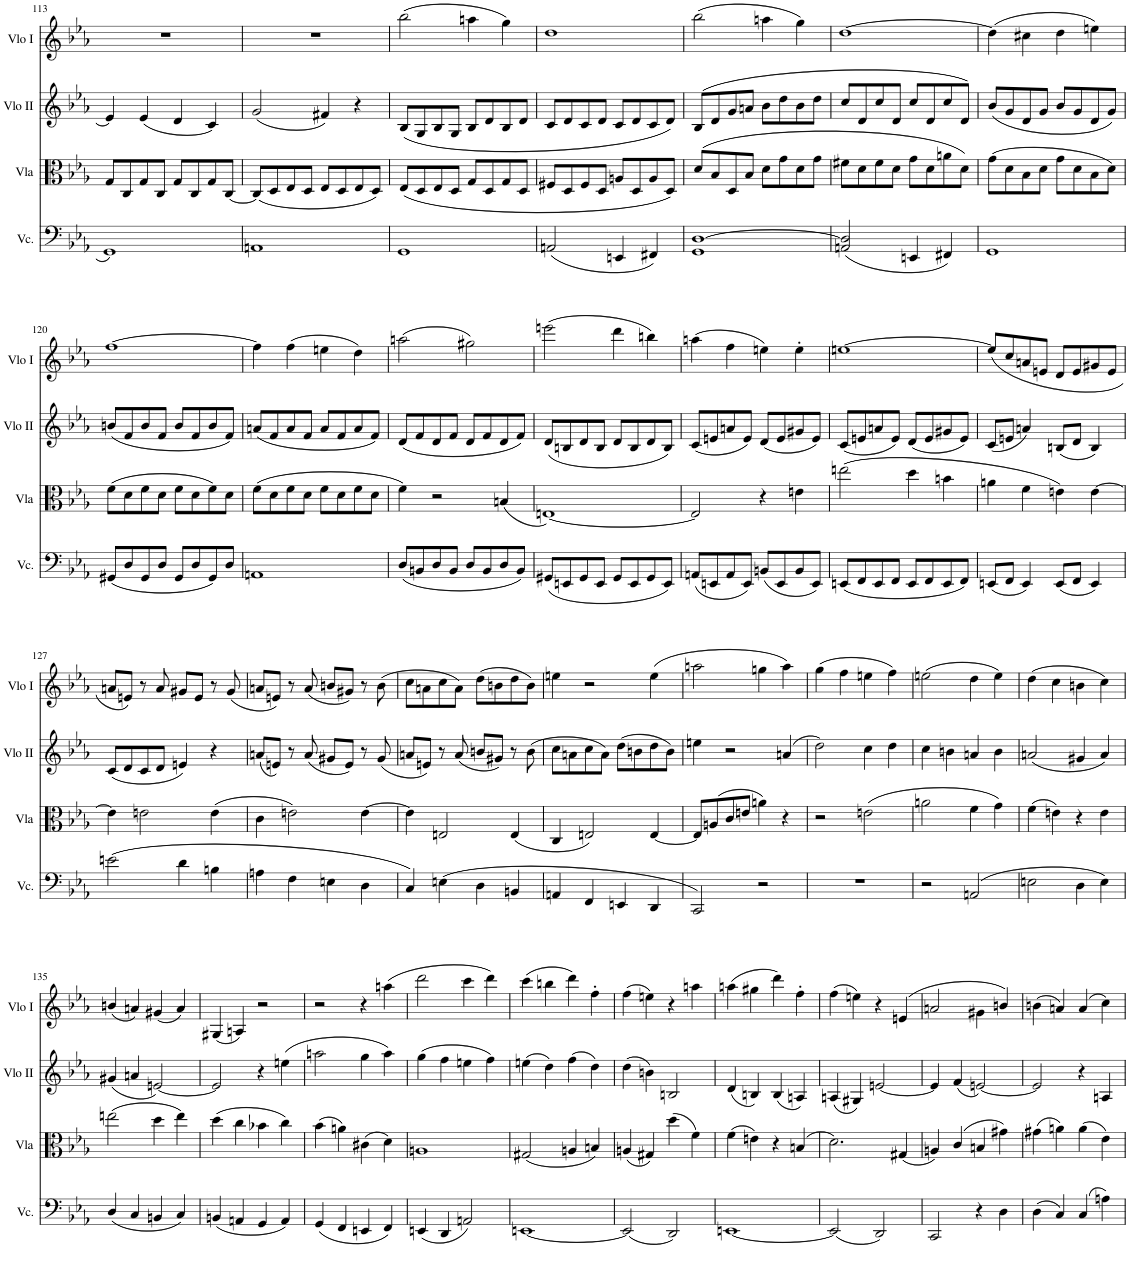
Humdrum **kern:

**kern	**kern	**kern	**kern
*part4	*part3	*part2	*part1
*staff4	*staff3	*staff2	*staff1
*I"Violoncello	*I"Viola	*I"Violino II	*I"Violino I
*I'Vc.	*I'Vla	*I'Vlo II	*I'Vlo I
!!LO:PB:g=z
*clefF4	*clefC3	*clefG2	*clefG2
*k[b-e-a-]	*k[b-e-a-]	*k[b-e-a-]	*k[b-e-a-]
*M4/4	*M4/4	*M4/4	*M4/4
*met(c)	*met(c)	*met(c)	*met(c)
=113	=113	=113	=113
1GG	8G/L	4e-/]	1r
.	8C/	.	.
.	8G/	(4e-/	.
.	8C/J	.	.
.	8G/L	4d/	.
.	8C/	.	.
.	8G/	4c/)	.
.	[8C/J	.	.
=114	=114	=114	=114
1AAn	(8C/L]	(2g/	1r
.	8D/	.	.
.	8E-/	.	.
.	8D/J	.	.
.	8E-/L	4f#X/)	.
.	8D/	.	.
.	8E-/	4r	.
.	8D/J)	.	.
=115	=115	=115	=115
1GG	(8E-/L	(8B-/L	(2bb-\
.	8D/	8G/	.
.	8E-/	8B-/	.
.	8D/J	8G/J	.
.	8G/L	8B-/L	4aan\
.	8D/	8d/	.
.	8G/	8B-/	4gg\)
.	8D/J	8d/J	.
=116	=116	=116	=116
(2AAn/	8F#X/L	8c/L	1dd
.	8D/	8d/	.
.	8F#/	8c/	.
.	8D/J	8d/J	.
4EEn/	8An/L	8c/L	.
.	8D/	8d/	.
4FF#X/)	8A/	8c/	.
.	8D/J)	8d/J)	.
=117	=117	=117	=117
1GG [1D	(8d/L	(8B-/L	(2bb-\
.	8B-/	8d/	.
.	8D/	8g/	.
.	8B-/J	8an/J	.
.	8d\L	8b-\L	4aan\
.	8g\	8dd\	.
.	8d\	8b-\	4gg\)
.	8g\J	8dd\J	.
=118	=118	=118	=118
(2AAn/ 2D/]	8f#X\L	8cc/L	[1dd
.	8d\	8d/	.
.	8f#\	8cc/	.
.	8d\J	8d/J	.
4EEn/	8g\L	8cc/L	.
.	8d\	8d/	.
4FF#X/)	8an\	8cc/	.
.	8d\J)	8d/J)	.
=119	=119	=119	=119
1GG	(8g\L	(8b-/L	(4dd\]
.	8d\	8g/	.
.	8B-\	8d/	4cc#X\
.	8d\J	8g/J	.
.	8g\L	8b-/L	4dd\
.	8d\	8g/	.
.	8B-\	8d/	4een\)
.	8d\J)	8g/J)	.
!!LO:LB:g=z
=120	=120	=120	=120
(8GG#X/L	(8f\L	(8bn/L	[1ff
8D/	8d\	8f/	.
8GG#/	8f\	8b/	.
8D/J	8d\J	8f/J	.
8GG#/L	8f\L	8b/L	.
8D/	8d\	8f/	.
8GG#/)	8f\)	8b/	.
8D/J	8d\J	8f/J)	.
=121	=121	=121	=121
1AAn	(8f\L	(8an/L	4ff\]
.	8d\	8f/	.
.	8f\	8a/	(4ff\
.	8d\J	8f/J	.
.	8f\L	8a/L	4een\
.	8d\	8f/	.
.	8f\	8a/	4dd\)
.	8d\J	8f/J)	.
=122	=122	=122	=122
(8D/L	4f\)	(8d/L	(2aan\
8BBn/	.	8f/	.
8D/	2r	8d/	.
8BB/J	.	8f/J	.
8D/L	.	8d/L	2gg#X\)
8BB/	.	8f/	.
8D/	(4Bn/	8d/	.
8BB/J)	.	8f/J)	.
=123	=123	=123	=123
(8GG#X/L	[1En)	(8d/L	(2eeen\
8EEn/	.	8Bn/	.
8GG#/	.	8d/	.
8EE/J	.	8B/J	.
8GG#/L	.	8d/L	4ddd\
8EE/	.	8B/	.
8GG#/	.	8d/	4bbn\)
8EE/J)	.	8B/J)	.
=124	=124	=124	=124
(8AAn/L	2E/]	(8c/L	(4aan\
8EEn/	.	8en/	.
8AA/	.	8an/	4ff\
8EE/J)	.	8e/J)	.
(8BBn/L	4r	(8d/L	4een\)
8EE/	.	8e/	.
8BB/	4en\	8g#X/	4ee'\
8EE/J)	.	8e/J)	.
=125	=125	=125	=125
(8EEn/L	(2een\	(8c/L	[1een
8FF/	.	8en/	.
8EE/	.	8an/	.
8FF/J	.	8e/J)	.
8EE/L	4dd\	(8d/L	.
8FF/	.	8e/	.
8EE/	4bn\	8g#X/	.
8FF/J)	.	8e/J)	.
=126	=126	=126	=126
(8EEn/L	4an\	(8c/L	(8ee/L]
8FF/J	.	8en/J	8cc/
4EE/)	4f\	4an/)	8an/
.	.	.	8en/J
(8EE/L	4en\)	(8Bn/L	8d/L
8FF/J	.	8d/J	8e/
4EE/)	[4e\	4B/)	8g#X/
.	.	.	8e/J
!!LO:LB:g=z
=127	=127	=127	=127
(2en\	4e\]	(8c/L	8an/L
.	.	8d/	8en/J)
.	2en\	8c/	8r
.	.	8d/J	8a/
4d\	.	4en/)	8g#X/L
.	.	.	8e/J
4Bn\	(4e\	4r	8r
.	.	.	(8g#/
=128	=128	=128	=128
4An\	4c\	(8an/L	8an/L
.	.	8en/J)	8en/J)
4F\	2en\)	8r	8r
.	.	(8a/	(8a/
4En\	.	8g#X/L	8bn/L
.	.	8e/J)	8g#X/J)
4D\	[4e\	8r	8r
.	.	(8g#/	(8b\
=129	=129	=129	=129
4C/)	4e\]	8an/L	8cc\L
.	.	8en/J)	8an\
(4En\	2En/	8r	8cc\
.	.	(8a/	8a\J)
4D\	.	8bn/L	(8dd\L
.	.	8g#X/J)	8bn\
4BBn/	(4E/	8r	8dd\
.	.	(8b\	8b\J)
=130	=130	=130	=130
4AAn/	4C/	8cc\L	4een\
.	.	8an\	.
4FF/	2En/)	8cc\	2r
.	.	8a\J)	.
4EEn/	.	(8dd\L	.
.	.	8bn\	.
4DD/	[4E/	8dd\	(4ee\
.	.	8b\J)	.
=131	=131	=131	=131
2CC/)	8E/L]	4een\	2aan\
.	(8An/	.	.
.	8c/	2r	.
.	8en/J	.	.
2r	4an\)	.	4ggn\
.	4r	(4an/	4aa\)
=132	=132	=132	=132
1r	2r	2dd\)	(4gg\
.	.	.	4ff\
.	(2en\	4cc\	4een\
.	.	4dd\	4ff\)
=133	=133	=133	=133
2r	2an\	4cc\	(2een\
.	.	4bn\	.
(2AAn/	4f\	4an/	4dd\
.	4g\)	4b\	4ee\)
=134	=134	=134	=134
2En\	(4f\	(2an/	(4dd\
.	4en\)	.	4cc\
4D\	4r	4g#X/	4bn\
4E\)	4e\	4a/)	4cc\)
!!LO:LB:g=z
=135	=135	=135	=135
(4D/	(2een\	(4g#X/	(4bn/
4C/	.	4an/	4an/)
4BBn/	4dd\	[2en/)	(4g#X/
4C/)	4ee\)	.	4a/)
=136	=136	=136	=136
(4BBn/	(4dd\	2e/]	(4G#X/
4AAn/	4cc\	.	4An/)
4GG/	4b-X\	4r	2r
4AA/)	4cc\)	(4een\	.
=137	=137	=137	=137
(4GG/	(4b-\	2aan\	2r
4FF/	4an\)	.	.
4EEn/	(4c#X\	4gg\	4r
4FF/)	4d\)	4aa\)	(4aan\
=138	=138	=138	=138
(4EEn/	1An	(4gg\	2ddd\
4DD/	.	4ff\	.
2AAn/)	.	4een\	4ccc\
.	.	4ff\)	4ddd\)
=139	=139	=139	=139
[1EEn	(2G#X/	(4een\	(4ccc\
.	.	4dd\)	4bbn\
.	4An/	(4ff\	4ddd\)
.	4Bn/)	4dd\)	4ff'\
=140	=140	=140	=140
(2EE/]	(4An/	(4dd\	(4ff\
.	4G#X/)	4bn\)	4een\)
2DD/)	(4dd\	2Bn/	4r
.	4f\)	.	4aan\
=141	=141	=141	=141
[1EEn	(4f\	(4d/	(4aan\
.	4en\)	4Bn/)	4gg#X\
.	4r	(4B/	4ddd\)
.	(4Bn/	4An/)	4ff'\
=142	=142	=142	=142
(2EE/]	2.d\)	(4An/	(4ff\
.	.	4G#X/)	4een\)
2DD/)	.	[2en/	4r
.	(4G#X/	.	(4en/
=143	=143	=143	=143
2CC/	4An/)	4e/]	2an/
.	(4c/	(4f/	.
4r	4Bn/	[2en/)	4g#X\
4D\	4g#X\)	.	4bn/)
=144	=144	=144	=144
(4D\	(4g#X\	2e/]	(4bn\
4C/)	4an\)	.	4an/)
(4C/	(4a\	4r	(4a/
4An\)	4e-\)	4An/	4cc\)
=	=	=	=
*-	*-	*-	*-
